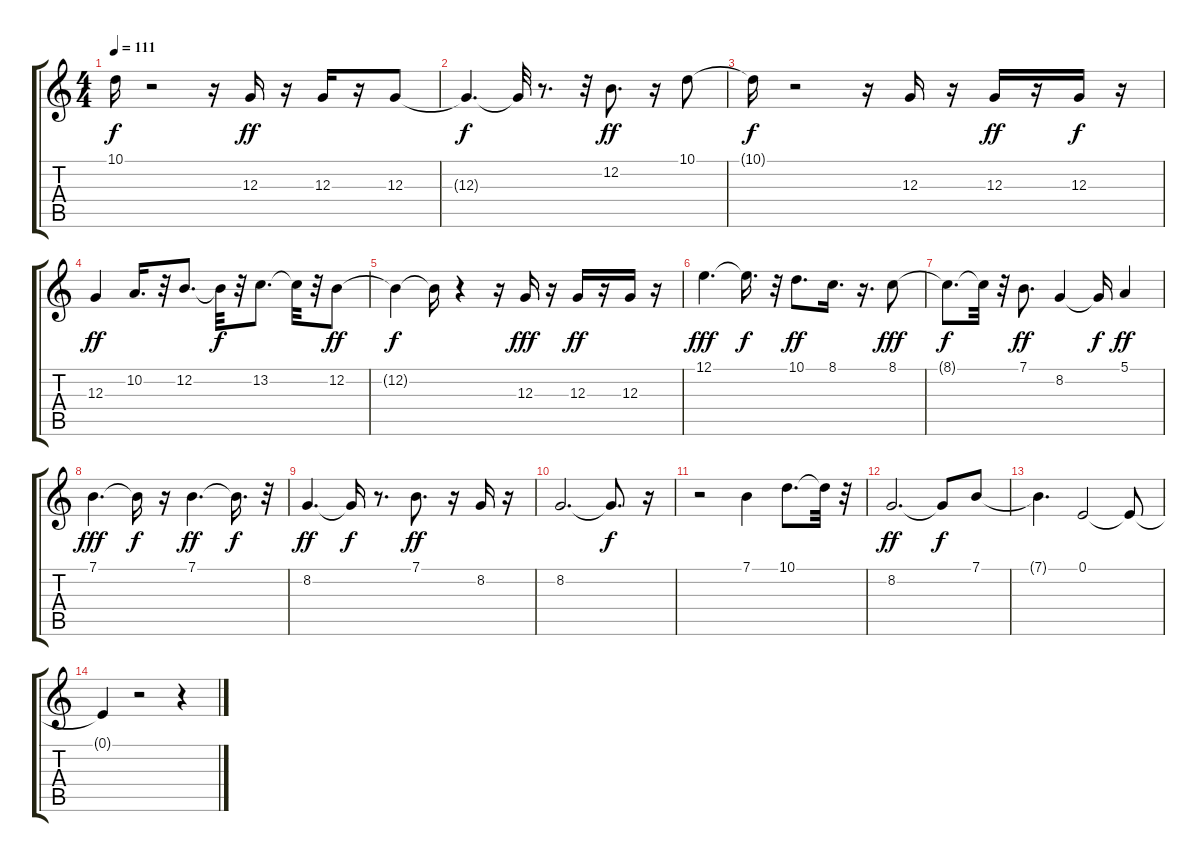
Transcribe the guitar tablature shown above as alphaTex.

\track "" {instrument pad1newage}
\staff {score tabs}
\tuning (E4 B3 G3 D3 A2 E2) {hide}
\ts (4 4)
\tempo 111
\clef g2
\ks c
10.1{t}.16{dy f} r.2 r.16 12.3.16{dy ff} r.16 12.3.16 r.16 12.3.8 |
12.3{t}.4{d dy f} 12.3{t}.32 r.8{d} r.32 12.2.8{d dy ff} r.16 10.1.8 |
10.1{t}.16{dy f} r.2 r.16 12.3.16 r.16 12.3.16{dy ff} r.16 12.3.16{dy f} r.16 |
12.3.4{dy ff} 10.2.16{d} r.32 12.2.8{d} 12.2{t}.32{dy f} r.32 13.2.8{d} 13.2{t}.32 r.32 12.2.8{dy ff} |
12.2{t}.4{dy f} 12.2{t}.16 r.4 r.16 12.3.16{dy fff} r.16 12.3.16{dy ff} r.16 12.3.16 r.16 |
12.1.4{d dy fff} 12.1{t}.16{d dy f} r.32 10.1.8{d dy ff} 8.1.16{d} r.16{d} 8.1.8{dy fff} |
8.1{t}.8{d dy f} 8.1{t}.32 r.32 7.1.8{d dy ff} 8.2.4 8.2{t}.16{dy f} 5.1.4{dy ff} |
7.1.4{d dy fff} 7.1{t}.16{dy f} r.16 7.1.4{d dy ff} 7.1{t}.16{d dy f} r.32 |
8.2.4{d dy ff} 8.2{t}.16{dy f} r.8{d} 7.1.8{d dy ff} r.16 8.2.16 r.16 |
8.2.2{d} 8.2{t}.8{d dy f} r.16 |
r.2 7.1.4 10.1.8{d} 10.1{t}.32 r.32 |
8.2.2{d dy ff} 8.2{t}.8{dy f} 7.1.8 |
7.1{t}.4{d} 0.1.2 0.1{t}.8 |
0.1{t}.4 r.2 r.4
